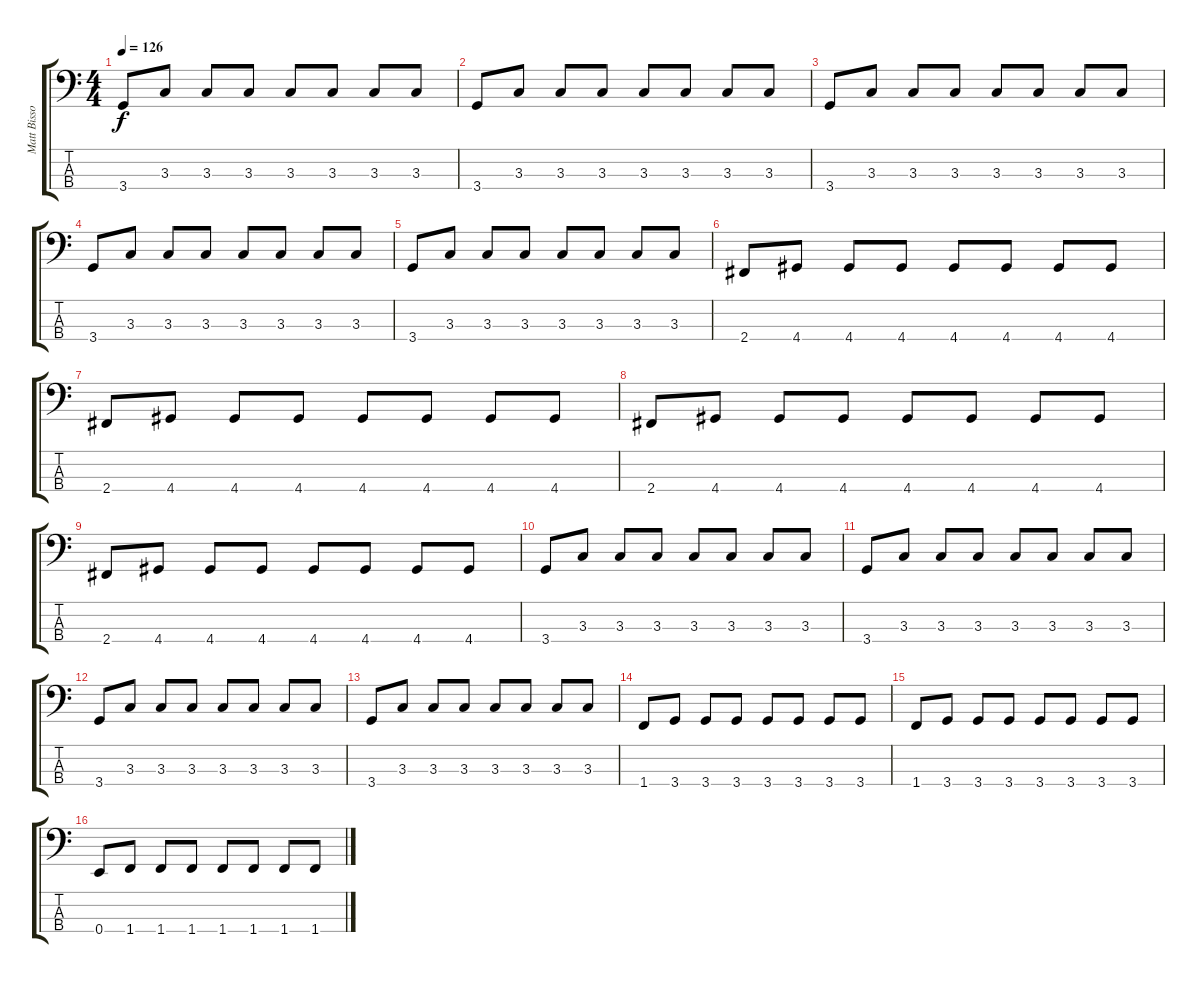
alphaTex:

\track ("Matt Bissonette - bass" "Matt Bisso") {instrument electricbassfinger}
\staff {score tabs}
\tuning (G2 D2 A1 E1) {hide}
\ts (4 4)
\tempo 126
\clef f4
\ks c
3.4.8{dy f} 3.3.8 3.3.8 3.3.8 3.3.8 3.3.8 3.3.8 3.3.8 |
3.4.8 3.3.8 3.3.8 3.3.8 3.3.8 3.3.8 3.3.8 3.3.8 |
3.4.8 3.3.8 3.3.8 3.3.8 3.3.8 3.3.8 3.3.8 3.3.8 |
3.4.8 3.3.8 3.3.8 3.3.8 3.3.8 3.3.8 3.3.8 3.3.8 |
3.4.8 3.3.8 3.3.8 3.3.8 3.3.8 3.3.8 3.3.8 3.3.8 |
2.4.8 4.4.8 4.4.8 4.4.8 4.4.8 4.4.8 4.4.8 4.4.8 |
2.4.8 4.4.8 4.4.8 4.4.8 4.4.8 4.4.8 4.4.8 4.4.8 |
2.4.8 4.4.8 4.4.8 4.4.8 4.4.8 4.4.8 4.4.8 4.4.8 |
2.4.8 4.4.8 4.4.8 4.4.8 4.4.8 4.4.8 4.4.8 4.4.8 |
3.4.8 3.3.8 3.3.8 3.3.8 3.3.8 3.3.8 3.3.8 3.3.8 |
3.4.8 3.3.8 3.3.8 3.3.8 3.3.8 3.3.8 3.3.8 3.3.8 |
3.4.8 3.3.8 3.3.8 3.3.8 3.3.8 3.3.8 3.3.8 3.3.8 |
3.4.8 3.3.8 3.3.8 3.3.8 3.3.8 3.3.8 3.3.8 3.3.8 |
1.4.8 3.4.8 3.4.8 3.4.8 3.4.8 3.4.8 3.4.8 3.4.8 |
1.4.8 3.4.8 3.4.8 3.4.8 3.4.8 3.4.8 3.4.8 3.4.8 |
0.4.8 1.4.8 1.4.8 1.4.8 1.4.8 1.4.8 1.4.8 1.4.8
